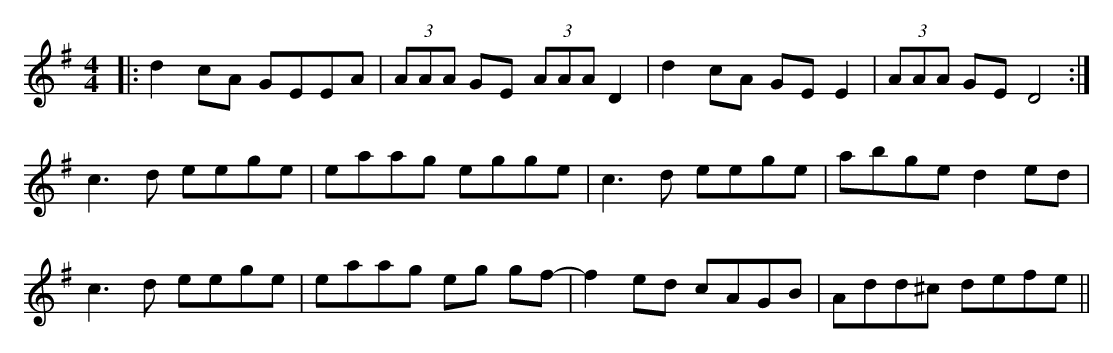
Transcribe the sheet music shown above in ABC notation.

X:1
M:4/4
K:Dmix
|:d2 cA GEEA|(3AAA GE (3AAA D2|d2 cA GE E2|(3AAA GE D4:|
c3 d eege|eaag egge|c3 d eege|abge d2 ed|
c3 d eege|eaag eg gf-|f2 ed cAGB|Add^c defe||
